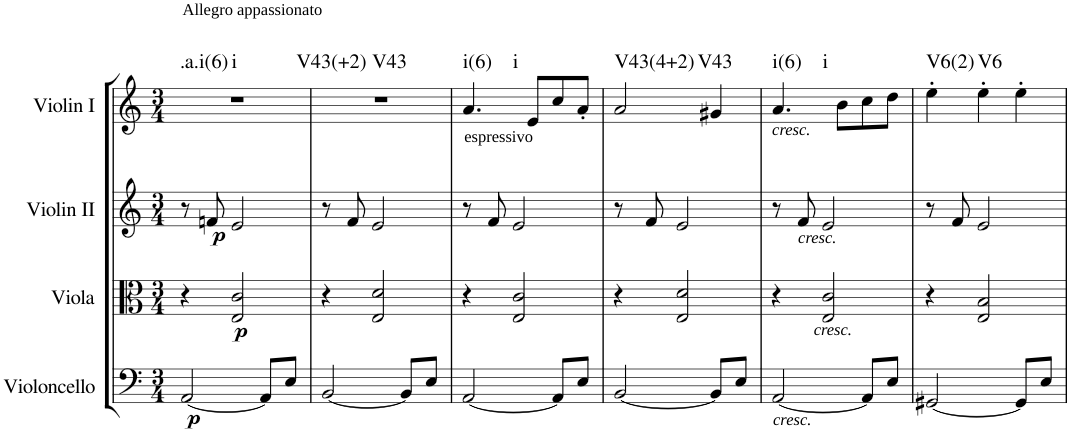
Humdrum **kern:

**kern	**dynam	**kern	**dynam	**kern	**dynam	**kern	**harte
*part4	*part4	*part3	*part3	*part2	*part2	*part1	*part1
*staff4	*staff4	*staff3	*staff3	*staff2	*staff2	*staff1	*
*I"Violoncello	*	*I"Viola	*	*I"Violin II	*	*I"Violin I	*
*I'Vc.	*	*I'Vla.	*	*I'Vln. II	*	*I'Vln. I	*
*clefF4	*	*clefC3	*	*clefG2	*	*clefG2	*
*k[]	*	*k[]	*	*k[]	*	*k[]	*
*M3/4	*	*M3/4	*	*M3/4	*	*M3/4	*
=1	=1	=1	=1	=1	=1	=1	=1
!	!	!	!	!	!	!LO:TX:a:t=Allegro appassionato	!
!	!LO:DY:b	!	!	!	!	!	!LO:H:n=1:kt=.a.i(6)
!	!	!	!	!	!	!	!LO:H:n=2:kt=i
[2AA/	p	4r	.	8r	.	2.r	N N
!	!	!	!	!	!LO:DY:b	!	!
.	.	.	.	8fn/	p	.	.
!	!	!	!LO:DY:b	!	!	!	!
.	.	2E/ 2c/	p	2e/	.	.	.
8AA/L]	.	.	.	.	.	.	.
8E/J	.	.	.	.	.	.	.
=2	=2	=2	=2	=2	=2	=2	=2
!	!	!	!	!	!	!	!LO:H:n=1:kt=V43(+2)
!	!	!	!	!	!	!	!LO:H:n=2:kt=V43
[2BB/	.	4r	.	8r	.	2.r	N N
.	.	.	.	8f/	.	.	.
.	.	2E/ 2d/	.	2e/	.	.	.
8BB/L]	.	.	.	.	.	.	.
8E/J	.	.	.	.	.	.	.
=3	=3	=3	=3	=3	=3	=3	=3
!	!	!	!	!LO:TX:a:t=espressivo	!	!	!LO:H:n=1:kt=i(6)
!	!	!	!	!	!	!	!LO:H:n=2:kt=i
[2AA/	.	4r	.	8r	.	4.a/	N N
.	.	.	.	8f/	.	.	.
.	.	2E/ 2c/	.	2e/	.	.	.
.	.	.	.	.	.	8e/L	.
8AA/L]	.	.	.	.	.	8cc/	.
8E/J	.	.	.	.	.	8a'/J	.
=4	=4	=4	=4	=4	=4	=4	=4
!	!	!	!	!	!	!	!LO:H:kt=V43(4+2)
[2BB/	.	4r	.	8r	.	2a/	N
.	.	.	.	8f/	.	.	.
.	.	2E/ 2d/	.	2e/	.	.	.
!	!	!	!	!	!	!	!LO:H:kt=V43
8BB/L]	.	.	.	.	.	4g#X/	N
8E/J	.	.	.	.	.	.	.
=5	=5	=5	=5	=5	=5	=5	=5
!	!	!	!	!	!	!LO:TX:b:i:t=cresc.	!
!LO:TX:b:i:t=cresc.	!	!	!	!	!	!	!LO:H:n=1:kt=i(6)
!	!	!	!	!	!	!	!LO:H:n=2:kt=i
[2AA/	.	4r	.	8r	.	4.a/	N N
!	!	!	!	!LO:TX:b:i:t=cresc.	!	!	!
.	.	.	.	8f/	.	.	.
!	!	!LO:TX:b:i:t=cresc.	!	!	!	!	!
.	.	2E/ 2c/	.	2e/	.	.	.
.	.	.	.	.	.	8b\L	.
8AA/L]	.	.	.	.	.	8cc\	.
8E/J	.	.	.	.	.	8dd\J	.
=6	=6	=6	=6	=6	=6	=6	=6
!	!	!	!	!	!	!	!LO:H:kt=V6(2)
[2GG#X/	.	4r	.	8r	.	4ee'\	N
.	.	.	.	8f/	.	.	.
!	!	!	!	!	!	!	!LO:H:kt=V6
.	.	2E/ 2B/	.	2e/	.	4ee'\	N
8GG#/L]	.	.	.	.	.	4ee'\	.
8E/J	.	.	.	.	.	.	.
=	=	=	=	=	=	=	=
*-	*-	*-	*-	*-	*-	*-	*-
